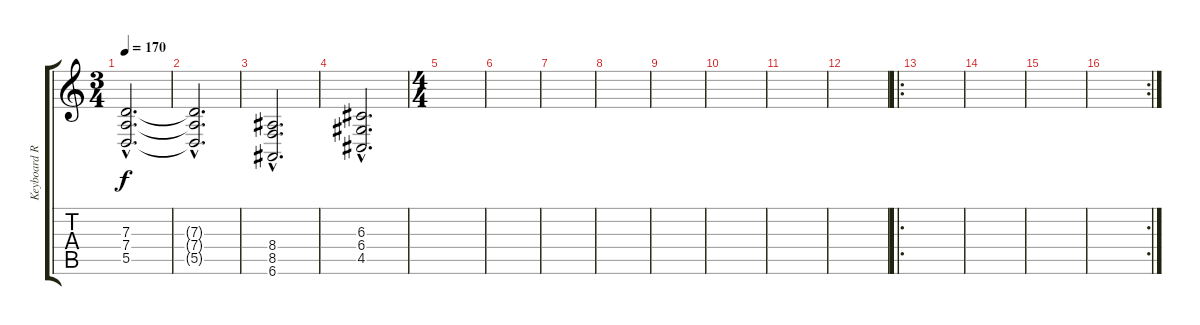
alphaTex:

\track ("Keyboard Rhythm" "Keyboard R") {instrument choiraahs}
\staff {score tabs}
\tuning (E4 B3 G3 D3 A2 E2) {hide}
\ts (3 4)
\tempo 170
\clef g2
\ks c
(7.3{hac t} 7.4{hac t} 5.5{hac t}).2{d dy f} |
(7.3{hac t} 7.4{hac t} 5.5{hac t}).2{d} |
(8.4{hac} 8.5{hac} 6.6{hac}).2{d} |
(6.3{hac} 6.4{hac} 4.5{hac}).2{d} |
\ts (4 4)
|
|
|
|
|
|
|
|
\ro
|
|
|
\rc 2
